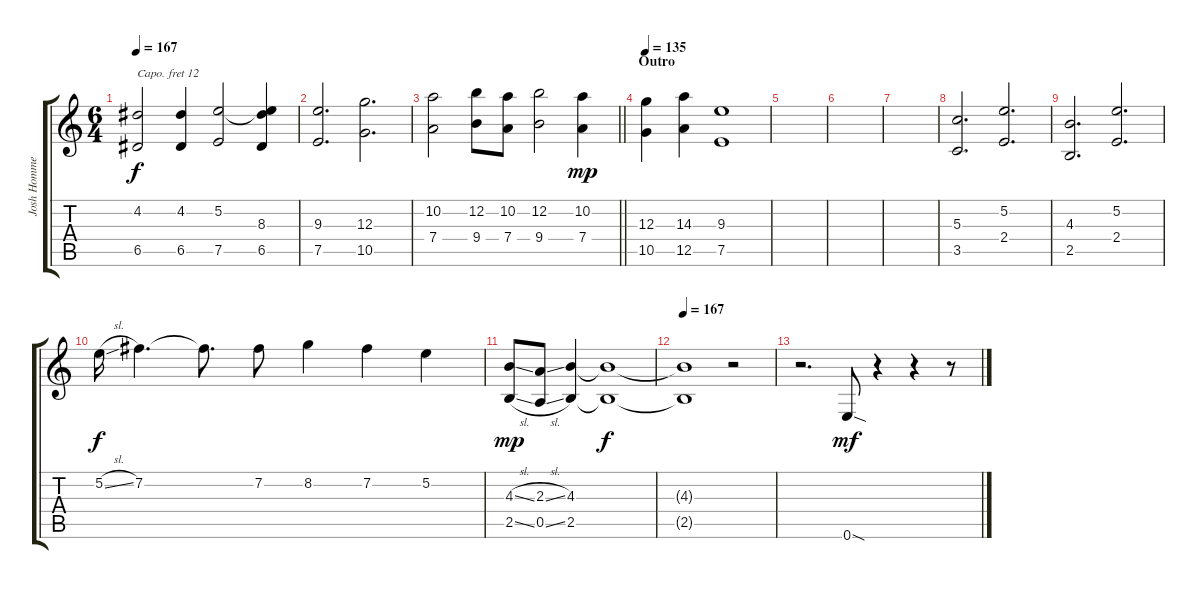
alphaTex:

\track ("Josh Homme Vocal" "Josh Homme") {instrument lead5charang}
\staff {score tabs}
\capo 12
\tuning (E4 B3 G3 D3 A2 E2) {hide}
\ts (6 4)
\tempo 167
\clef g2
\ks c
(4.2 6.5).2{dy f} (4.2 6.5).4 (5.2 7.5).2 (5.2{t} 8.3 6.5).4 |
(9.3 7.5).2{d} (12.3 10.5).2{d} |
\barLineRight lightlight
(10.2 7.4).2 (12.2 9.4).8 (10.2 7.4).8 (12.2 9.4).2 (10.2 7.4).4{dy mp} |
\section ("" "Outro")
\tempo 135
(12.3 10.5).4{instrument lead5charang} (14.3 12.5).4 (9.3 7.5).1 |
|
|
|
(5.3 3.5).2{d} (5.2 2.4).2{d} |
(4.3 2.5).2{d} (5.2 2.4).2{d} |
5.2{sl}.16{dy f} 7.2.4{d} 7.2{t}.8{d} 7.2.8 8.2.4 7.2.4 5.2.4 |
(4.3{sl} 2.5{sl}).8{dy mp} (2.3{sl} 0.5{sl}).8 (4.3 2.5).4 (4.3{t} 2.5{t}).1{dy f} |
\tempo 167
(4.3{t} 2.5{t}).1{volume 4} r.2 |
r.2{d} 0.6{sod}.8{dy mf} r.4 r.4 r.8
